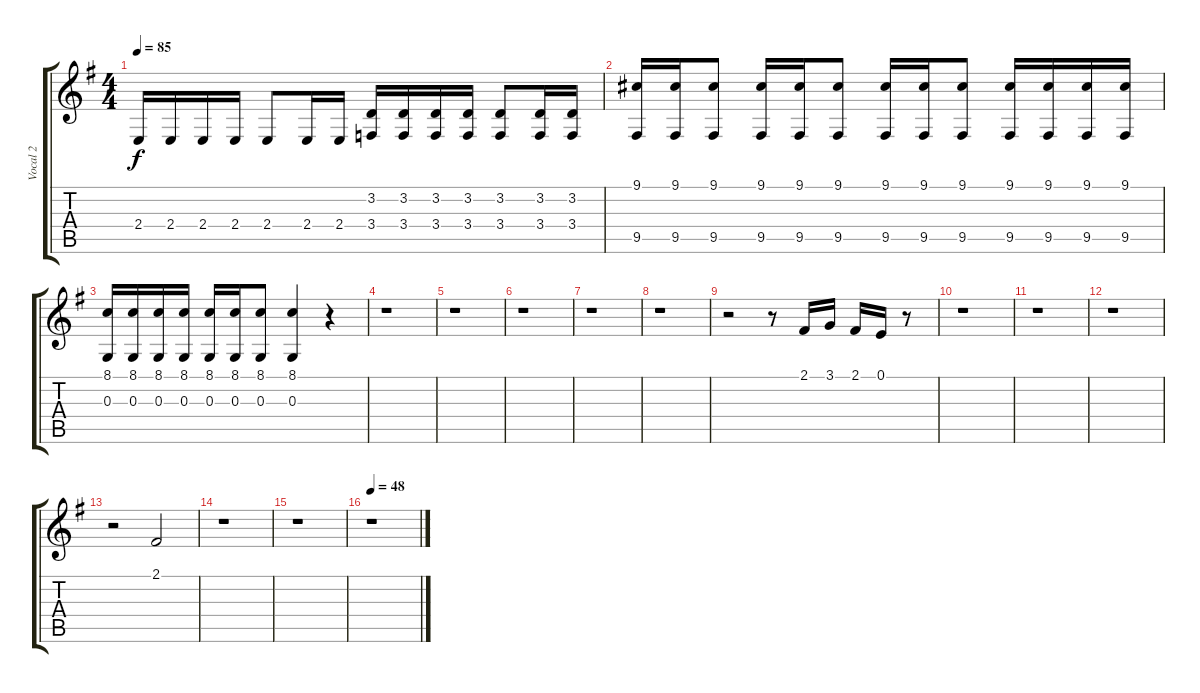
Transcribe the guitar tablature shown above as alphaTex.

\track ("Vocal 2" "Vocal 2") {instrument lead2sawtooth}
\staff {score tabs}
\tuning (E4 B3 G3 D3 A2 E2) {hide}
\ts (4 4)
\tempo 85
\clef g2
\ks eminor
2.4.16{dy f} 2.4.16 2.4.16 2.4.16 2.4.8 2.4.16 2.4.16 (3.2 3.4).16 (3.2 3.4).16 (3.2 3.4).16 (3.2 3.4).16 (3.2 3.4).8 (3.2 3.4).16 (3.2 3.4).16 |
(9.1 9.5).16 (9.1 9.5).16 (9.1 9.5).8 (9.1 9.5).16 (9.1 9.5).16 (9.1 9.5).8 (9.1 9.5).16 (9.1 9.5).16 (9.1 9.5).8 (9.1 9.5).16 (9.1 9.5).16 (9.1 9.5).16 (9.1 9.5).16 |
(8.1 0.3).16 (8.1 0.3).16 (8.1 0.3).16 (8.1 0.3).16 (8.1 0.3).16 (8.1 0.3).16 (8.1 0.3).8 (8.1 0.3).4 r.4 |
r.1 |
r.1 |
r.1 |
r.1 |
r.1 |
r.2 r.8 2.1.16 3.1.16 2.1.16 0.1.16 r.8 |
r.1 |
r.1 |
r.1 |
r.2 2.1.2 |
r.1 |
r.1 |
\tempo 48
r.1
